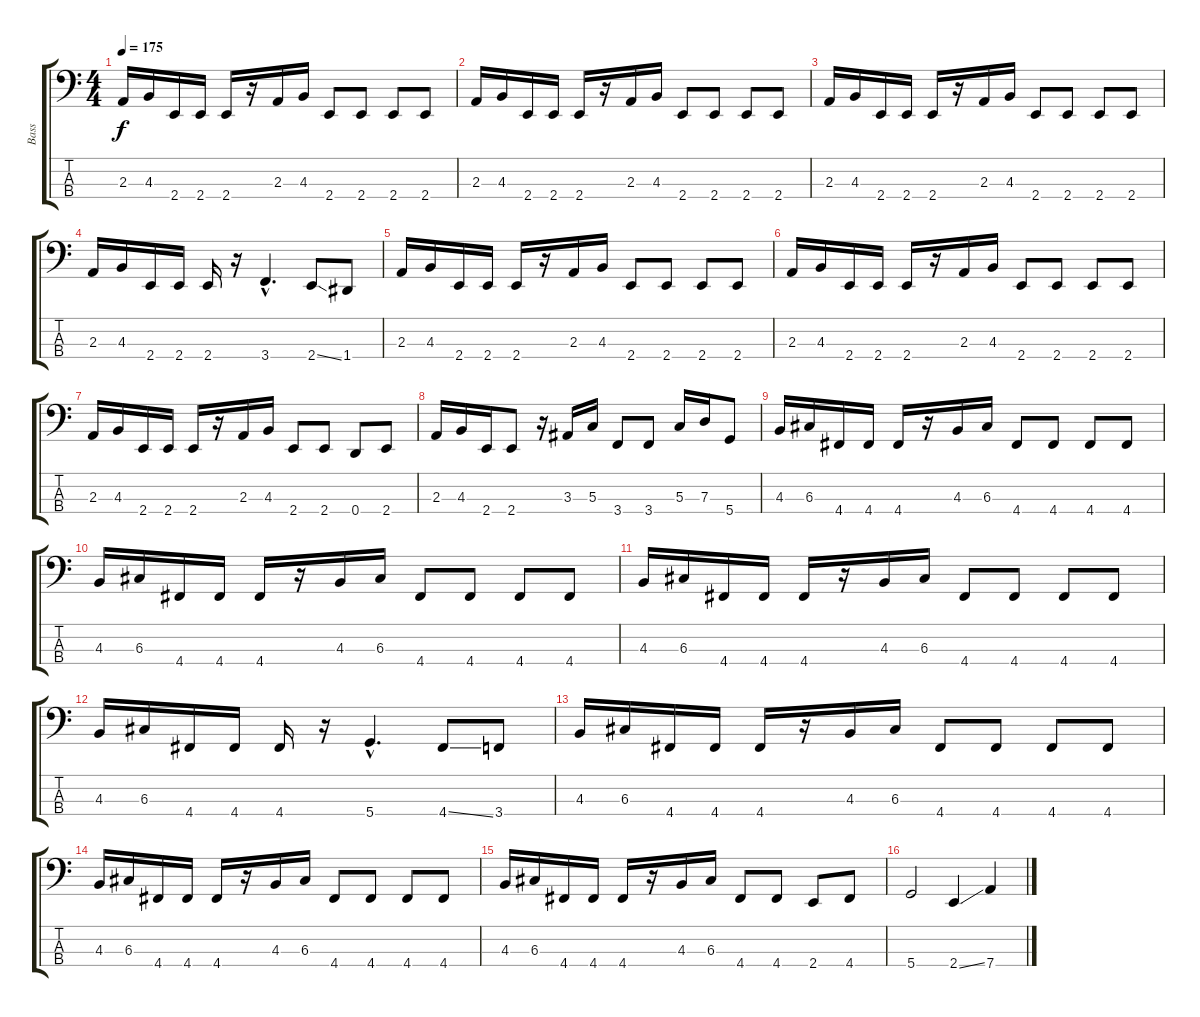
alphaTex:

\track ("Bass" "Bass") {instrument slapbass1}
\staff {score tabs}
\tuning (F2 C2 G1 D1) {hide}
\ts (4 4)
\tempo 175
\clef f4
\ks c
2.3.16{dy f} 4.3.16 2.4.16 2.4.16 2.4.16 r.16 2.3.16 4.3.16 2.4.8 2.4.8 2.4.8 2.4.8 |
2.3.16 4.3.16 2.4.16 2.4.16 2.4.16 r.16 2.3.16 4.3.16 2.4.8 2.4.8 2.4.8 2.4.8 |
2.3.16 4.3.16 2.4.16 2.4.16 2.4.16 r.16 2.3.16 4.3.16 2.4.8 2.4.8 2.4.8 2.4.8 |
2.3.16 4.3.16 2.4.16 2.4.16 2.4.16 r.16 3.4{hac}.4{d} 2.4{ss}.8 1.4.8 |
2.3.16 4.3.16 2.4.16 2.4.16 2.4.16 r.16 2.3.16 4.3.16 2.4.8 2.4.8 2.4.8 2.4.8 |
2.3.16 4.3.16 2.4.16 2.4.16 2.4.16 r.16 2.3.16 4.3.16 2.4.8 2.4.8 2.4.8 2.4.8 |
2.3.16 4.3.16 2.4.16 2.4.16 2.4.16 r.16 2.3.16 4.3.16 2.4.8 2.4.8 0.4.8 2.4.8 |
2.3.16 4.3.16 2.4.16 2.4.8 r.16 3.3.16 5.3.16 3.4.8 3.4.8 5.3.16 7.3.16 5.4.8 |
4.3.16 6.3.16 4.4.16 4.4.16 4.4.16 r.16 4.3.16 6.3.16 4.4.8 4.4.8 4.4.8 4.4.8 |
4.3.16 6.3.16 4.4.16 4.4.16 4.4.16 r.16 4.3.16 6.3.16 4.4.8 4.4.8 4.4.8 4.4.8 |
4.3.16 6.3.16 4.4.16 4.4.16 4.4.16 r.16 4.3.16 6.3.16 4.4.8 4.4.8 4.4.8 4.4.8 |
4.3.16 6.3.16 4.4.16 4.4.16 4.4.16 r.16 5.4{hac}.4{d} 4.4{ss}.8 3.4.8 |
4.3.16 6.3.16 4.4.16 4.4.16 4.4.16 r.16 4.3.16 6.3.16 4.4.8 4.4.8 4.4.8 4.4.8 |
4.3.16 6.3.16 4.4.16 4.4.16 4.4.16 r.16 4.3.16 6.3.16 4.4.8 4.4.8 4.4.8 4.4.8 |
4.3.16 6.3.16 4.4.16 4.4.16 4.4.16 r.16 4.3.16 6.3.16 4.4.8 4.4.8 2.4.8 4.4.8 |
5.4.2 2.4{ss}.4 7.4.4
